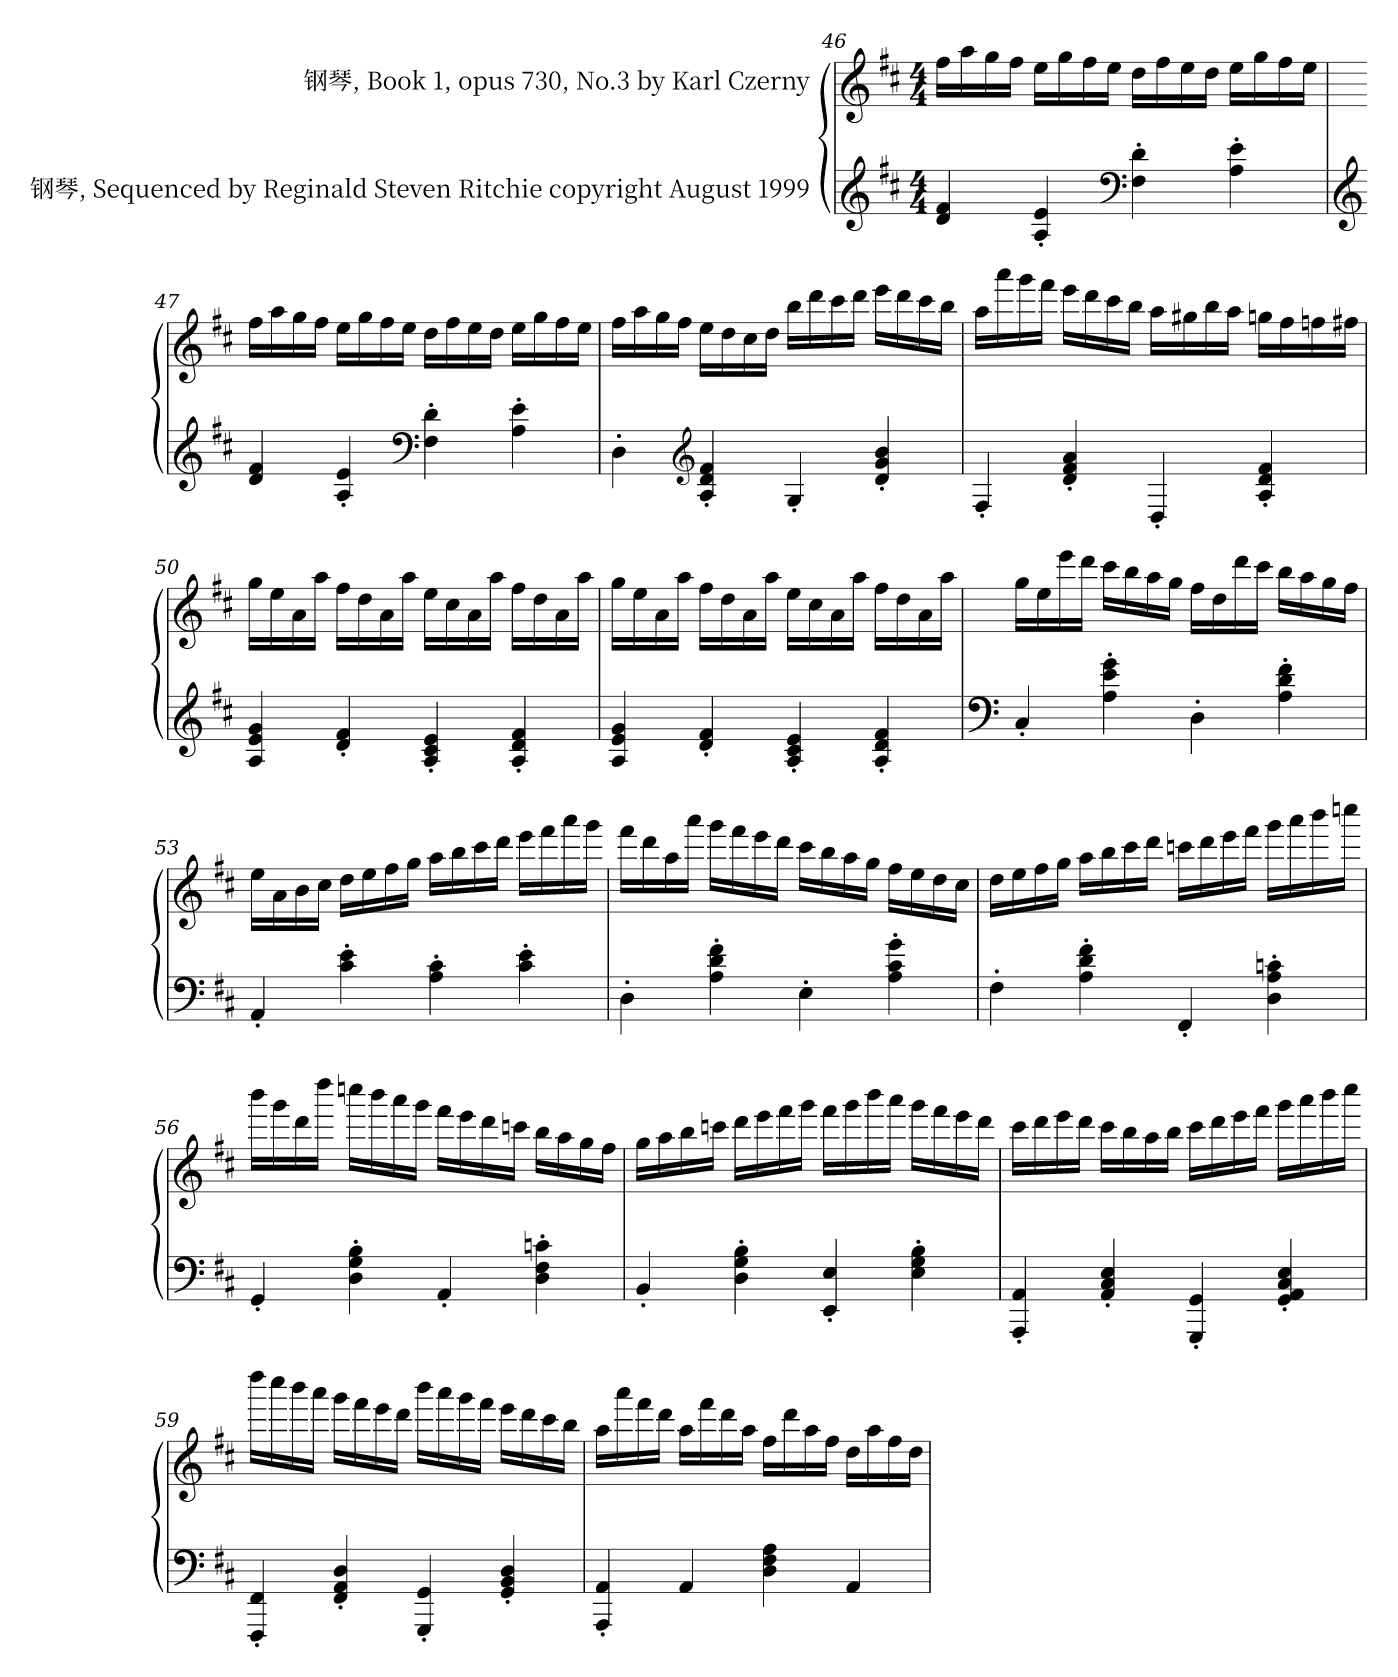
**kern	**kern
*part2	*part1
*staff2	*staff1
*I"钢琴, Sequenced by Reginald Steven Ritchie copyright August 1999	*I"钢琴, Book 1, opus 730, No.3 by Karl Czerny
!!LO:PB:g=z
*clefG2	*clefG2
*k[f#c#]	*k[f#c#]
*M4/4	*M4/4
=46	=46
4d/ 4f#/	16ff#\LL
.	16aa\
.	16gg\
.	16ff#\JJ
4A/' 4e/'	16ee\LL
.	16gg\
.	16ff#\
.	16ee\JJ
*clefF4	*
4F#\' 4d\'	16dd\LL
.	16ff#\
.	16ee\
.	16dd\JJ
4A\' 4e\'	16ee\LL
.	16gg\
.	16ff#\
.	16ee\JJ
=47	=47
*clefG2	*
4d/ 4f#/	16ff#\LL
.	16aa\
.	16gg\
.	16ff#\JJ
4A/' 4e/'	16ee\LL
.	16gg\
.	16ff#\
.	16ee\JJ
*clefF4	*
4F#\' 4d\'	16dd\LL
.	16ff#\
.	16ee\
.	16dd\JJ
4A\' 4e\'	16ee\LL
.	16gg\
.	16ff#\
.	16ee\JJ
!!LO:LB:g=z
=48	=48
4D'\	16ff#\LL
.	16aa\
.	16gg\
.	16ff#\JJ
*clefG2	*
4A/' 4d/' 4f#/'	16ee\LL
.	16dd\
.	16cc#\
.	16dd\JJ
4G'/	16bb\LL
.	16ddd\
.	16ccc#\
.	16ddd\JJ
4d/' 4g/' 4b/'	16eee\LL
.	16ddd\
.	16ccc#\
.	16bb\JJ
=49	=49
4F#'/	16aa\LL
.	16aaa\
.	16ggg\
.	16fff#\JJ
4d/' 4f#/' 4a/'	16eee\LL
.	16ddd\
.	16ccc#\
.	16bb\JJ
4D'/	16aa\LL
.	16gg#X\
.	16bb\
.	16aa\JJ
4A/' 4d/' 4f#/'	16ggn\LL
.	16ff#\
.	16ffn\
.	16ff#X\JJ
!!LO:LB:g=z
=50	=50
4A/ 4e/ 4g/	16gg\LL
.	16ee\
.	16a\
.	16aa\JJ
4d/' 4f#/'	16ff#\LL
.	16dd\
.	16a\
.	16aa\JJ
4A/' 4c#/' 4e/'	16ee\LL
.	16cc#\
.	16a\
.	16aa\JJ
4A/' 4d/' 4f#/'	16ff#\LL
.	16dd\
.	16a\
.	16aa\JJ
=51	=51
4A/ 4e/ 4g/	16gg\LL
.	16ee\
.	16a\
.	16aa\JJ
4d/' 4f#/'	16ff#\LL
.	16dd\
.	16a\
.	16aa\JJ
4A/' 4c#/' 4e/'	16ee\LL
.	16cc#\
.	16a\
.	16aa\JJ
4A/' 4d/' 4f#/'	16ff#\LL
.	16dd\
.	16a\
.	16aa\JJ
!!LO:LB:g=z
=52	=52
*clefF4	*
4C#'/	16gg\LL
.	16ee\
.	16eee\
.	16ddd\JJ
4A\' 4e\' 4g\'	16ccc#\LL
.	16bb\
.	16aa\
.	16gg\JJ
4D'\	16ff#\LL
.	16dd\
.	16ddd\
.	16ccc#\JJ
4A\' 4d\' 4f#\'	16bb\LL
.	16aa\
.	16gg\
.	16ff#\JJ
=53	=53
4AA'/	16ee\LL
.	16a\
.	16b\
.	16cc#\JJ
4c#\' 4e\'	16dd\LL
.	16ee\
.	16ff#\
.	16gg\JJ
4A\' 4c#\'	16aa\LL
.	16bb\
.	16ccc#\
.	16ddd\JJ
4c#\' 4e\'	16eee\LL
.	16fff#\
.	16aaa\
.	16ggg\JJ
!!LO:LB:g=z
=54	=54
4D'\	16fff#\LL
.	16ddd\
.	16aa\
.	16aaa\JJ
4A\' 4d\' 4f#\'	16ggg\LL
.	16fff#\
.	16eee\
.	16ddd\JJ
4E'\	16ccc#\LL
.	16bb\
.	16aa\
.	16gg\JJ
4A\' 4c#\' 4g\'	16ff#\LL
.	16ee\
.	16dd\
.	16cc#\JJ
=55	=55
4F#'\	16dd\LL
.	16ee\
.	16ff#\
.	16gg\JJ
4A\' 4d\' 4f#\'	16aa\LL
.	16bb\
.	16ccc#\
.	16ddd\JJ
4FF#'/	16cccn\LL
.	16ddd\
.	16eee\
.	16fff#\JJ
4D\' 4A\' 4cn\'	16ggg\LL
.	16aaa\
.	16bbb\
.	16ccccn\JJ
!!LO:LB:g=z
=56	=56
4GG'/	16bbb\LL
.	16ggg\
.	16ddd\
.	16dddd\JJ
4D\' 4G\' 4B\'	16ccccn\LL
.	16bbb\
.	16aaa\
.	16ggg\JJ
4AA'/	16fff#\LL
.	16eee\
.	16ddd\
.	16cccn\JJ
4D\' 4F#\' 4cn\'	16bb\LL
.	16aa\
.	16gg\
.	16ff#\JJ
=57	=57
4BB'/	16gg\LL
.	16aa\
.	16bb\
.	16cccn\JJ
4D\' 4G\' 4B\'	16ddd\LL
.	16eee\
.	16fff#\
.	16ggg\JJ
4EE/' 4E/'	16fff#\LL
.	16ggg\
.	16bbb\
.	16aaa\JJ
4E\' 4G\' 4B\'	16ggg\LL
.	16fff#\
.	16eee\
.	16ddd\JJ
!!LO:PB:g=z
=58	=58
4AAA/' 4AA/'	16ccc#\LL
.	16ddd\
.	16eee\
.	16ddd\JJ
4AA/' 4C#/' 4E/'	16ccc#\LL
.	16bb\
.	16aa\
.	16bb\JJ
4GGG/' 4GG/'	16ccc#\LL
.	16ddd\
.	16eee\
.	16fff#\JJ
4GG/' 4AA/' 4C#/' 4E/'	16ggg\LL
.	16aaa\
.	16bbb\
.	16cccc#\JJ
!!LO:LB:g=z
=59	=59
4FFF#/' 4FF#/'	16dddd\LL
.	16cccc#\
.	16bbb\
.	16aaa\JJ
4FF#/' 4AA/' 4D/'	16ggg\LL
.	16fff#\
.	16eee\
.	16ddd\JJ
4GGG/' 4GG/'	16bbb\LL
.	16aaa\
.	16ggg\
.	16fff#\JJ
4GG/' 4BB/' 4D/'	16eee\LL
.	16ddd\
.	16ccc#\
.	16bb\JJ
=60	=60
4AAA/' 4AA/'	16aa\LL
.	16aaa\
.	16fff#\
.	16ddd\JJ
4AA/	16aa\LL
.	16fff#\
.	16ddd\
.	16aa\JJ
4D\ 4F#\ 4A\	16ff#\LL
.	16ddd\
.	16aa\
.	16ff#\JJ
4AA/	16dd\LL
.	16aa\
.	16ff#\
.	16dd\JJ
=	=
*-	*-
